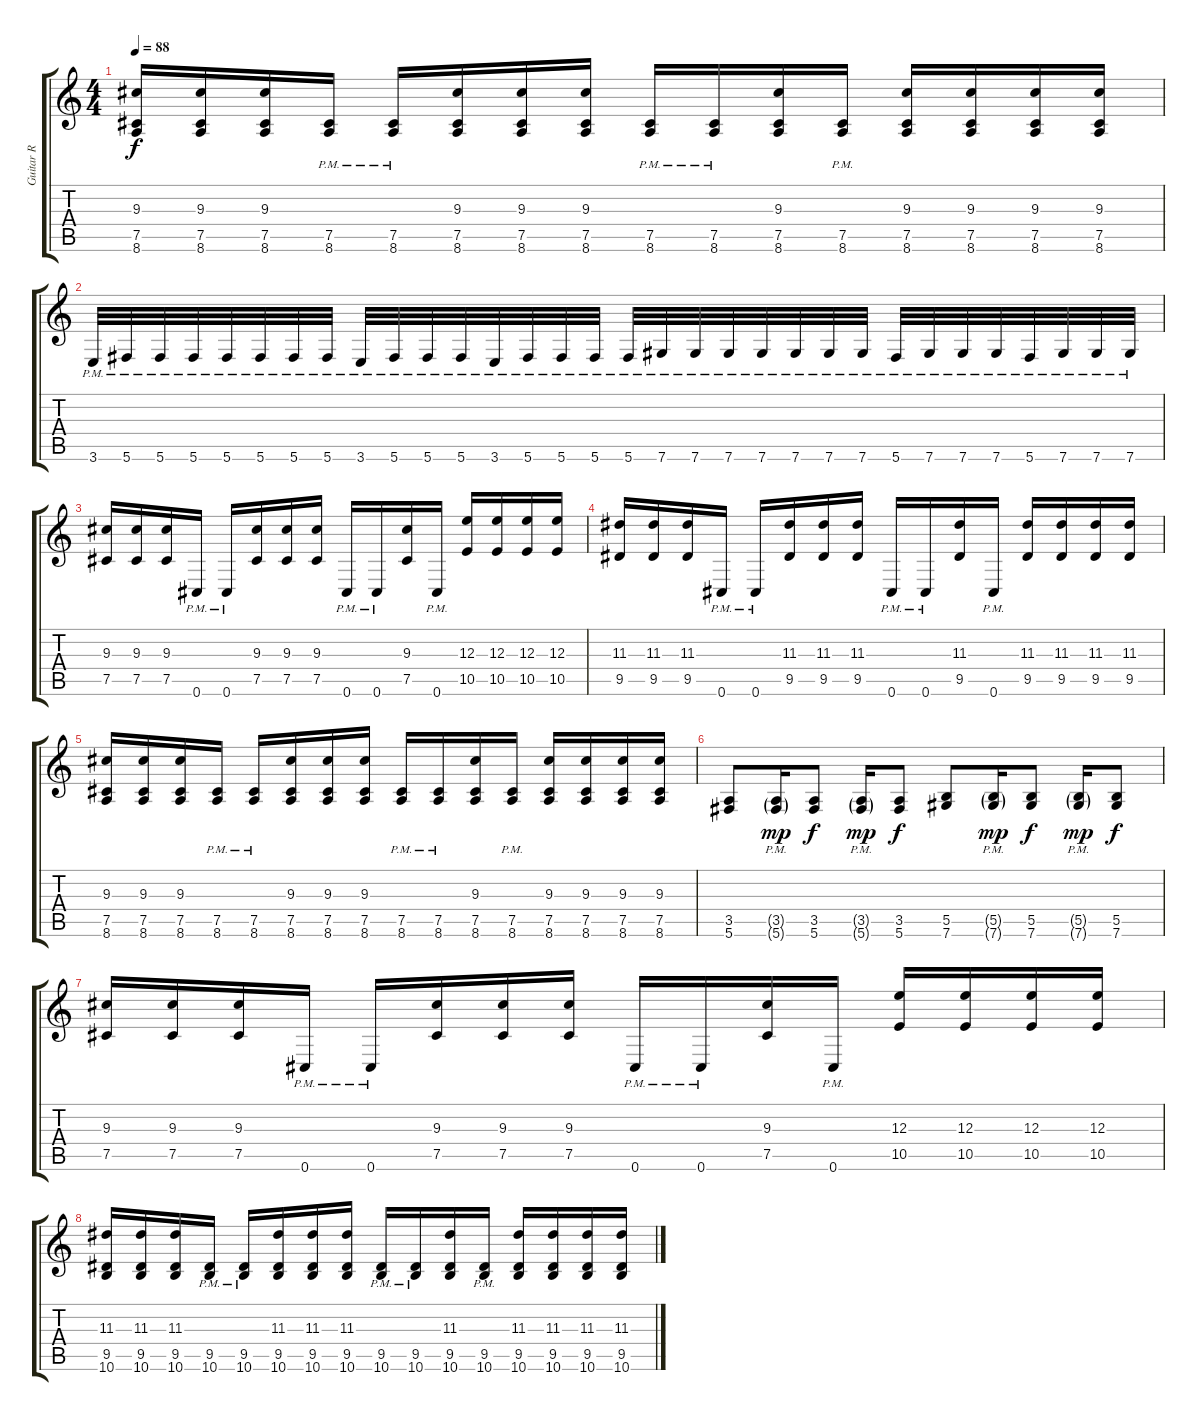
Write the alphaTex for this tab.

\track ("Guitar R" "Guitar R") {instrument distortionguitar}
\staff {score tabs}
\tuning (Db4 Ab3 E3 B2 Gb2 Db2) {hide}
\ts (4 4)
\tempo 88
\clef g2
\ks c
(9.3 7.5 8.6).16{dy f} (9.3 7.5 8.6).16 (9.3 7.5 8.6).16 (7.5{pm} 8.6{pm}).16 (7.5{pm} 8.6{pm}).16 (9.3 7.5 8.6).16 (9.3 7.5 8.6).16 (9.3 7.5 8.6).16 (7.5{pm} 8.6{pm}).16 (7.5{pm} 8.6{pm}).16 (9.3 7.5 8.6).16 (7.5{pm} 8.6{pm}).16 (9.3 7.5 8.6).16 (9.3 7.5 8.6).16 (9.3 7.5 8.6).16 (9.3 7.5 8.6).16 |
3.6{pm}.32 5.6{pm}.32 5.6{pm}.32 5.6{pm}.32 5.6{pm}.32 5.6{pm}.32 5.6{pm}.32 5.6{pm}.32 3.6{pm}.32 5.6{pm}.32 5.6{pm}.32 5.6{pm}.32 3.6{pm}.32 5.6{pm}.32 5.6{pm}.32 5.6{pm}.32 5.6{pm}.32 7.6{pm}.32 7.6{pm}.32 7.6{pm}.32 7.6{pm}.32 7.6{pm}.32 7.6{pm}.32 7.6{pm}.32 5.6{pm}.32 7.6{pm}.32 7.6{pm}.32 7.6{pm}.32 5.6{pm}.32 7.6{pm}.32 7.6{pm}.32 7.6{pm}.32 |
(9.3 7.5).16 (9.3 7.5).16 (9.3 7.5).16 0.6{pm}.16 0.6{pm}.16 (9.3 7.5).16 (9.3 7.5).16 (9.3 7.5).16 0.6{pm}.16 0.6{pm}.16 (9.3 7.5).16 0.6{pm}.16 (12.3 10.5).16 (12.3 10.5).16 (12.3 10.5).16 (12.3 10.5).16 |
(11.3 9.5).16 (11.3 9.5).16 (11.3 9.5).16 0.6{pm}.16 0.6{pm}.16 (11.3 9.5).16 (11.3 9.5).16 (11.3 9.5).16 0.6{pm}.16 0.6{pm}.16 (11.3 9.5).16 0.6{pm}.16 (11.3 9.5).16 (11.3 9.5).16 (11.3 9.5).16 (11.3 9.5).16 |
(9.3 7.5 8.6).16 (9.3 7.5 8.6).16 (9.3 7.5 8.6).16 (7.5{pm} 8.6{pm}).16 (7.5{pm} 8.6{pm}).16 (9.3 7.5 8.6).16 (9.3 7.5 8.6).16 (9.3 7.5 8.6).16 (7.5{pm} 8.6{pm}).16 (7.5{pm} 8.6{pm}).16 (9.3 7.5 8.6).16 (7.5{pm} 8.6{pm}).16 (9.3 7.5 8.6).16 (9.3 7.5 8.6).16 (9.3 7.5 8.6).16 (9.3 7.5 8.6).16 |
(3.5 5.6).8 (3.5{g pm} 5.6{g pm}).16{dy mp} (3.5 5.6).8{dy f} (3.5{g pm} 5.6{g pm}).16{dy mp} (3.5 5.6).8{dy f} (5.5 7.6).8 (5.5{g pm} 7.6{g pm}).16{dy mp} (5.5 7.6).8{dy f} (5.5{g pm} 7.6{g pm}).16{dy mp} (5.5 7.6).8{dy f} |
(9.3 7.5).16 (9.3 7.5).16 (9.3 7.5).16 0.6{pm}.16 0.6{pm}.16 (9.3 7.5).16 (9.3 7.5).16 (9.3 7.5).16 0.6{pm}.16 0.6{pm}.16 (9.3 7.5).16 0.6{pm}.16 (12.3 10.5).16 (12.3 10.5).16 (12.3 10.5).16 (12.3 10.5).16 |
(11.3 9.5 10.6).16 (11.3 9.5 10.6).16 (11.3 9.5 10.6).16 (9.5{pm} 10.6{pm}).16 (9.5{pm} 10.6{pm}).16 (11.3 9.5 10.6).16 (11.3 9.5 10.6).16 (11.3 9.5 10.6).16 (9.5{pm} 10.6{pm}).16 (9.5{pm} 10.6{pm}).16 (11.3 9.5 10.6).16 (9.5{pm} 10.6{pm}).16 (11.3 9.5 10.6).16 (11.3 9.5 10.6).16 (11.3 9.5 10.6).16 (11.3 9.5 10.6).16
